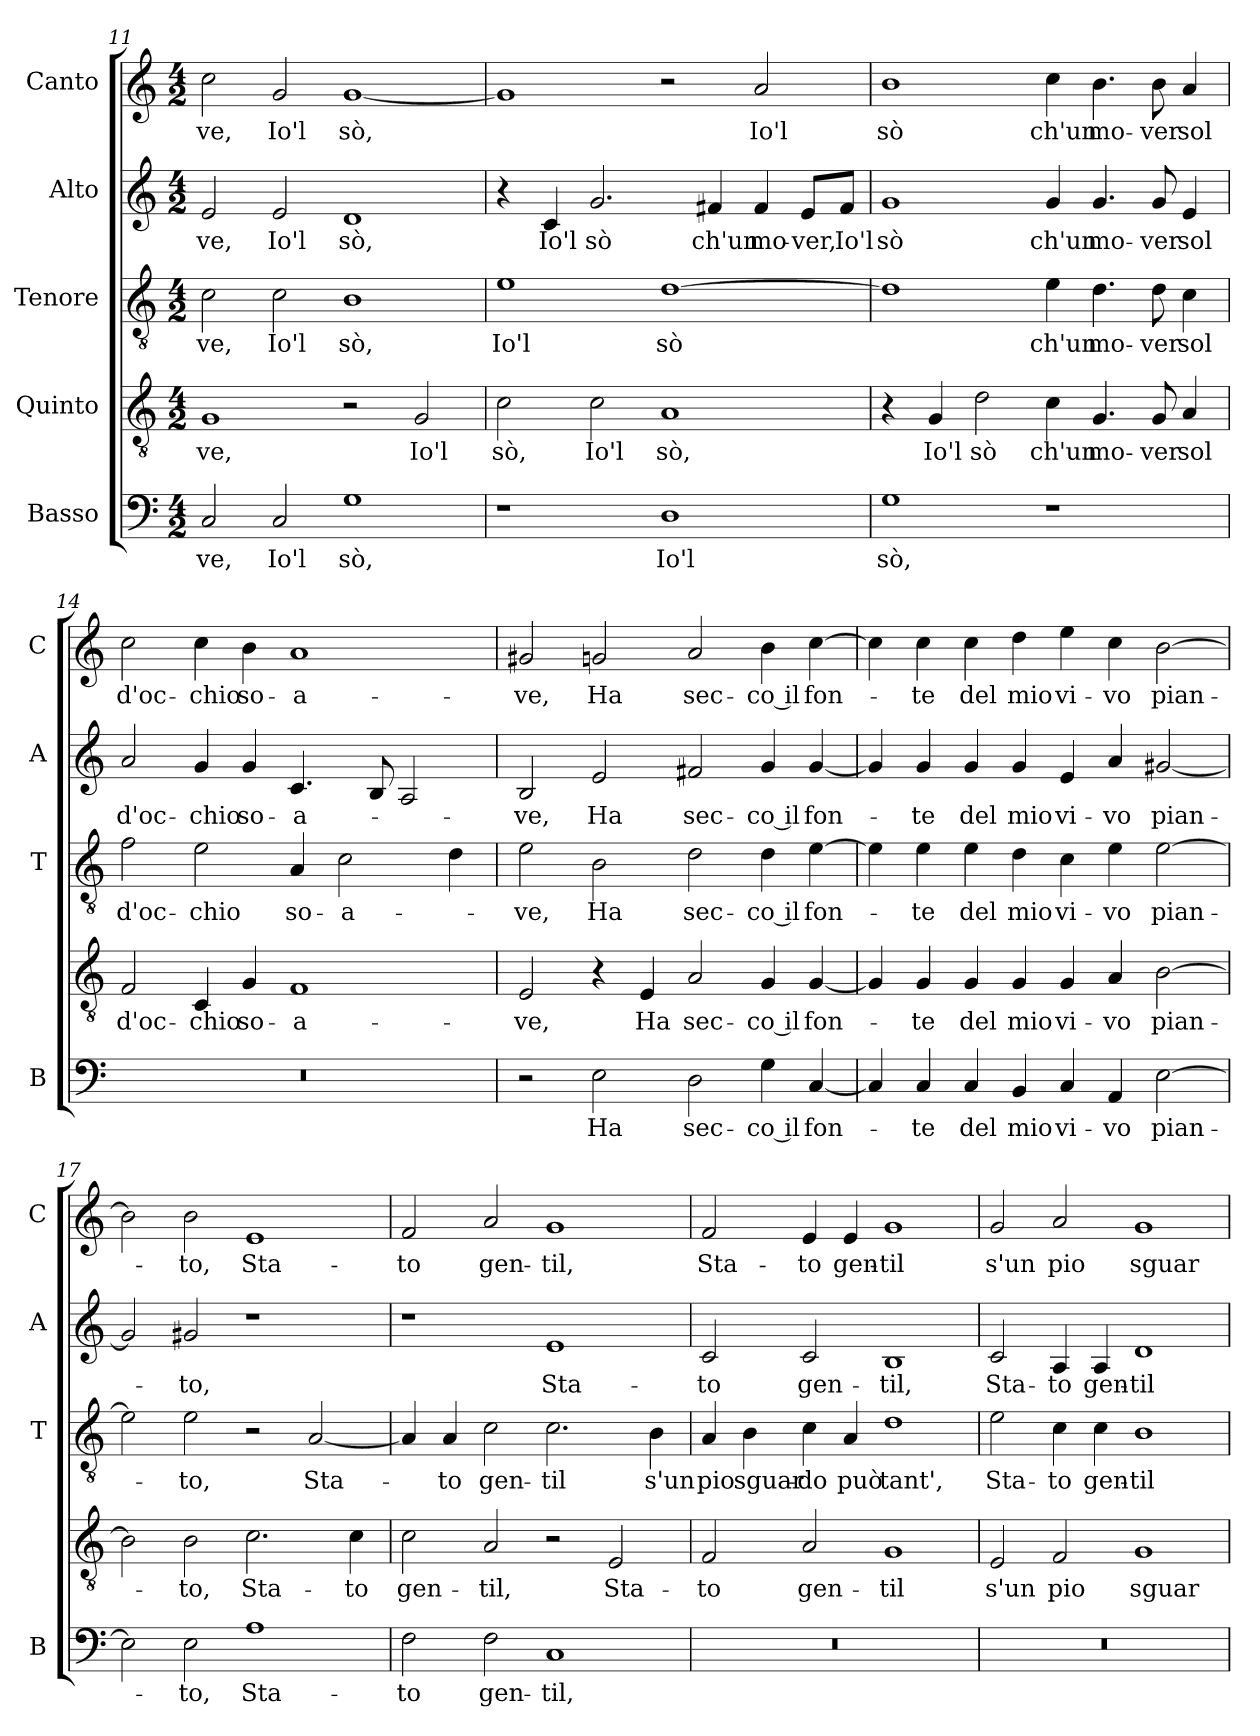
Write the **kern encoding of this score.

**kern	**text	**kern	**text	**kern	**text	**kern	**text	**kern	**text
*part5	*part5	*part4	*part4	*part3	*part3	*part2	*part2	*part1	*part1
*staff5	*staff5	*staff4	*staff4	*staff3	*staff3	*staff2	*staff2	*staff1	*staff1
*I"Basso	*	*I"Quinto	*	*I"Tenore	*	*I"Alto	*	*I"Canto	*
*I'B	*	*	*	*I'T	*	*I'A	*	*I'C	*
*clefF4	*	*clefGv2	*	*clefGv2	*	*clefG2	*	*clefG2	*
*k[]	*	*k[]	*	*k[]	*	*k[]	*	*k[]	*
*C:	*	*C:	*	*C:	*	*C:	*	*C:	*
*M4/2	*	*M4/2	*	*M4/2	*	*M4/2	*	*M4/2	*
=11	=11	=11	=11	=11	=11	=11	=11	=11	=11
!	!LO:LY:b	!	!LO:LY:b	!	!LO:LY:b	!	!LO:LY:b	!	!LO:LY:b
2C/	-ve,	1G	-ve,	2c\	-ve,	2e/	-ve,	2cc\	-ve,
!	!LO:LY:b	!	!	!	!LO:LY:b	!	!LO:LY:b	!	!LO:LY:b
2C/	Io'l	.	.	2c\	Io'l	2e/	Io'l	2g/	Io'l
!	!LO:LY:b	!	!	!	!LO:LY:b	!	!LO:LY:b	!	!LO:LY:b
1G	sò,	2r	.	1B	sò,	1d	sò,	[1g	sò,
!	!	!	!LO:LY:b	!	!	!	!	!	!
.	.	2G/	Io'l	.	.	.	.	.	.
=12	=12	=12	=12	=12	=12	=12	=12	=12	=12
!	!	!	!LO:LY:b	!	!LO:LY:b	!	!	!	!
1r	.	2c\	sò,	1e	Io'l	4r	.	1g]	.
!	!	!	!	!	!	!	!LO:LY:b	!	!
.	.	.	.	.	.	4c/	Io'l	.	.
!	!	!	!LO:LY:b	!	!	!	!LO:LY:b	!	!
.	.	2c\	Io'l	.	.	2.g/	sò	.	.
!	!LO:LY:b	!	!LO:LY:b	!	!LO:LY:b	!	!	!	!
1D	Io'l	1A	sò,	[1d	sò	.	.	2r	.
!	!	!	!	!	!	!	!LO:LY:b	!	!
.	.	.	.	.	.	4f#X/	ch'un	.	.
!	!	!	!	!	!	!	!LO:LY:b	!	!LO:LY:b
.	.	.	.	.	.	4f#/	mo-	2a/	Io'l
!	!	!	!	!	!	!	!LO:LY:b	!	!
.	.	.	.	.	.	8e/L	-ver,	.	.
!	!	!	!	!	!	!	!LO:LY:b	!	!
.	.	.	.	.	.	8f#/J	Io'l	.	.
=13	=13	=13	=13	=13	=13	=13	=13	=13	=13
!	!LO:LY:b	!	!	!	!	!	!LO:LY:b	!	!LO:LY:b
1G	sò,	4r	.	1d]	.	1g	sò	1b	sò
!	!	!	!LO:LY:b	!	!	!	!	!	!
.	.	4G/	Io'l	.	.	.	.	.	.
!	!	!	!LO:LY:b	!	!	!	!	!	!
.	.	2d\	sò	.	.	.	.	.	.
!	!	!	!LO:LY:b	!	!LO:LY:b	!	!LO:LY:b	!	!LO:LY:b
1r	.	4c\	ch'un	4e\	ch'un	4g/	ch'un	4cc\	ch'un
!	!	!	!LO:LY:b	!	!LO:LY:b	!	!LO:LY:b	!	!LO:LY:b
.	.	4.G/	mo-	4.d\	mo-	4.g/	mo-	4.b\	mo-
!	!	!	!LO:LY:b	!	!LO:LY:b	!	!LO:LY:b	!	!LO:LY:b
.	.	8G/	-ver	8d\	-ver	8g/	-ver	8b\	-ver
!	!	!	!LO:LY:b	!	!LO:LY:b	!	!LO:LY:b	!	!LO:LY:b
.	.	4A/	sol	4c\	sol	4e/	sol	4a/	sol
!!LO:LB:g=z
=14	=14	=14	=14	=14	=14	=14	=14	=14	=14
!	!	!	!LO:LY:b	!	!LO:LY:b	!	!LO:LY:b	!	!LO:LY:b
0r	.	2F/	d'oc-	2f\	d'oc-	2a/	d'oc-	2cc\	d'oc-
!	!	!	!LO:LY:b	!	!LO:LY:b	!	!LO:LY:b	!	!LO:LY:b
.	.	4C/	-chio	2e\	-chio	4g/	-chio	4cc\	-chio
!	!	!	!LO:LY:b	!	!	!	!LO:LY:b	!	!LO:LY:b
.	.	4G/	so-	.	.	4g/	so-	4b\	so-
!	!	!	!LO:LY:b	!	!LO:LY:b	!	!LO:LY:b	!	!LO:LY:b
.	.	1F	-a-	4A/	so-	4.c/	-a-	1a	-a-
!	!	!	!	!	!LO:LY:b	!	!	!	!
.	.	.	.	2c\	-a-	.	.	.	.
.	.	.	.	.	.	8B/	.	.	.
.	.	.	.	.	.	2A/	.	.	.
.	.	.	.	4d\	.	.	.	.	.
=15	=15	=15	=15	=15	=15	=15	=15	=15	=15
!	!	!	!LO:LY:b	!	!LO:LY:b	!	!LO:LY:b	!	!LO:LY:b
2r	.	2E/	-ve,	2e\	-ve,	2B/	-ve,	2g#X/	-ve,
!	!LO:LY:b	!	!	!	!LO:LY:b	!	!LO:LY:b	!	!LO:LY:b
2E\	Ha	4r	.	2B\	Ha	2e/	Ha	2gn/	Ha
!	!	!	!LO:LY:b	!	!	!	!	!	!
.	.	4E/	Ha	.	.	.	.	.	.
!	!LO:LY:b	!	!LO:LY:b	!	!LO:LY:b	!	!LO:LY:b	!	!LO:LY:b
2D\	sec-	2A/	sec-	2d\	sec-	2f#X/	sec-	2a/	sec-
!	!LO:LY:b	!	!LO:LY:b	!	!LO:LY:b	!	!LO:LY:b	!	!LO:LY:b
4G\	-co il	4G/	-co il	4d\	-co il	4g/	-co il	4b\	-co il
!	!LO:LY:b	!	!LO:LY:b	!	!LO:LY:b	!	!LO:LY:b	!	!LO:LY:b
[4C/	fon-	[4G/	fon-	[4e\	fon-	[4g/	fon-	[4cc\	fon-
=16	=16	=16	=16	=16	=16	=16	=16	=16	=16
4C/]	.	4G/]	.	4e\]	.	4g/]	.	4cc\]	.
!	!LO:LY:b	!	!LO:LY:b	!	!LO:LY:b	!	!LO:LY:b	!	!LO:LY:b
4C/	-te	4G/	-te	4e\	-te	4g/	-te	4cc\	-te
!	!LO:LY:b	!	!LO:LY:b	!	!LO:LY:b	!	!LO:LY:b	!	!LO:LY:b
4C/	del	4G/	del	4e\	del	4g/	del	4cc\	del
!	!LO:LY:b	!	!LO:LY:b	!	!LO:LY:b	!	!LO:LY:b	!	!LO:LY:b
4BB/	mio	4G/	mio	4d\	mio	4g/	mio	4dd\	mio
!	!LO:LY:b	!	!LO:LY:b	!	!LO:LY:b	!	!LO:LY:b	!	!LO:LY:b
4C/	vi-	4G/	vi-	4c\	vi-	4e/	vi-	4ee\	vi-
!	!LO:LY:b	!	!LO:LY:b	!	!LO:LY:b	!	!LO:LY:b	!	!LO:LY:b
4AA/	-vo	4A/	-vo	4e\	-vo	4a/	-vo	4cc\	-vo
!	!LO:LY:b	!	!LO:LY:b	!	!LO:LY:b	!	!LO:LY:b	!	!LO:LY:b
[2E\	pian-	[2B\	pian-	[2e\	pian-	[2g#X/	pian-	[2b\	pian-
=17	=17	=17	=17	=17	=17	=17	=17	=17	=17
2E\]	.	2B\]	.	2e\]	.	2g#/]	.	2b\]	.
!	!LO:LY:b	!	!LO:LY:b	!	!LO:LY:b	!	!LO:LY:b	!	!LO:LY:b
2E\	-to,	2B\	-to,	2e\	-to,	2g#X/	-to,	2b\	-to,
!	!LO:LY:b	!	!LO:LY:b	!	!	!	!	!	!LO:LY:b
1A	Sta-	2.c\	Sta-	2r	.	1r	.	1e	Sta-
!	!	!	!	!	!LO:LY:b	!	!	!	!
.	.	.	.	[2A/	Sta-	.	.	.	.
!	!	!	!LO:LY:b	!	!	!	!	!	!
.	.	4c\	-to	.	.	.	.	.	.
!!LO:LB:g=z
=18	=18	=18	=18	=18	=18	=18	=18	=18	=18
!	!LO:LY:b	!	!LO:LY:b	!	!	!	!	!	!LO:LY:b
2F\	-to	2c\	gen-	4A/]	.	1r	.	2f/	-to
!	!	!	!	!	!LO:LY:b	!	!	!	!
.	.	.	.	4A/	-to	.	.	.	.
!	!LO:LY:b	!	!LO:LY:b	!	!LO:LY:b	!	!	!	!LO:LY:b
2F\	gen-	2A/	-til,	2c\	gen-	.	.	2a/	gen-
!	!LO:LY:b	!	!	!	!LO:LY:b	!	!LO:LY:b	!	!LO:LY:b
1C	-til,	2r	.	2.c\	-til	1e	Sta-	1g	-til,
!	!	!	!LO:LY:b	!	!	!	!	!	!
.	.	2E/	Sta-	.	.	.	.	.	.
!	!	!	!	!	!LO:LY:b	!	!	!	!
.	.	.	.	4B\	s'un	.	.	.	.
=19	=19	=19	=19	=19	=19	=19	=19	=19	=19
!	!	!	!LO:LY:b	!	!LO:LY:b	!	!LO:LY:b	!	!LO:LY:b
0r	.	2F/	-to	4A/	pio	2c/	-to	2f/	Sta-
!	!	!	!	!	!LO:LY:b	!	!	!	!
.	.	.	.	4B\	sguar-	.	.	.	.
!	!	!	!LO:LY:b	!	!LO:LY:b	!	!LO:LY:b	!	!LO:LY:b
.	.	2A/	gen-	4c\	-do	2c/	gen-	4e/	-to
!	!	!	!	!	!LO:LY:b	!	!	!	!LO:LY:b
.	.	.	.	4A/	può	.	.	4e/	gen-
!	!	!	!LO:LY:b	!	!LO:LY:b	!	!LO:LY:b	!	!LO:LY:b
.	.	1G	-til	1d	tant',	1B	-til,	1g	-til
=20	=20	=20	=20	=20	=20	=20	=20	=20	=20
!	!	!	!LO:LY:b	!	!LO:LY:b	!	!LO:LY:b	!	!LO:LY:b
0r	.	2E/	s'un	2e\	Sta-	2c/	Sta-	2g/	s'un
!	!	!	!LO:LY:b	!	!LO:LY:b	!	!LO:LY:b	!	!LO:LY:b
.	.	2F/	pio	4c\	-to	4A/	-to	2a/	pio
!	!	!	!	!	!LO:LY:b	!	!LO:LY:b	!	!
.	.	.	.	4c\	gen-	4A/	gen-	.	.
!	!	!	!LO:LY:b	!	!LO:LY:b	!	!LO:LY:b	!	!LO:LY:b
.	.	1G	sguar-	1B	-til	1d	-til	1g	sguar-
=	=	=	=	=	=	=	=	=	=
*-	*-	*-	*-	*-	*-	*-	*-	*-	*-
